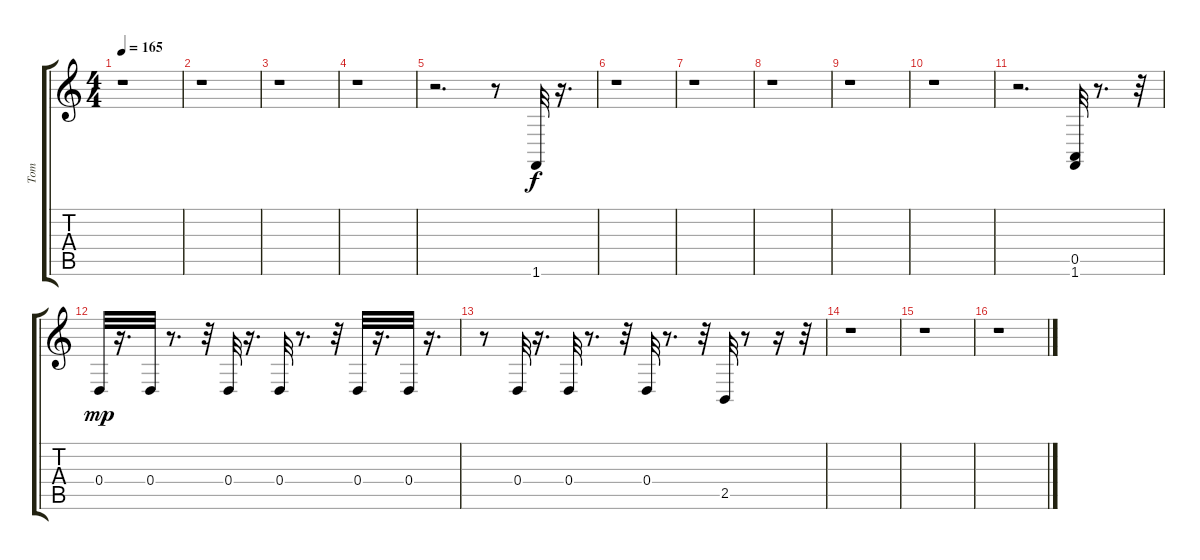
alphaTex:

\track ("Tom" "Tom") {instrument acousticgrandpiano}
\staff {score tabs}
\tuning (E4 B3 G3 D3 A2 E2) {hide}
\ts (4 4)
\tempo 165
\clef g2
\ks c
r.1{dy mf} |
r.1 |
r.1 |
r.1 |
r.2{d} r.8 1.6.32{dy f} r.16{d} |
r.1 |
r.1 |
r.1 |
r.1 |
r.1 |
r.2{d} (0.5 1.6).32 r.8{d} r.32 |
0.4.32{dy mp} r.16{d} 0.4.32 r.8{d} r.32 0.4.32 r.16{d} 0.4.32 r.8{d} r.32 0.4.32 r.16{d} 0.4.32 r.16{d} |
r.8 0.4.32 r.16{d} 0.4.32 r.8{d} r.32 0.4.32 r.8{d} r.32 2.5.32 r.8 r.16 r.32 |
r.1 |
r.1 |
r.1
